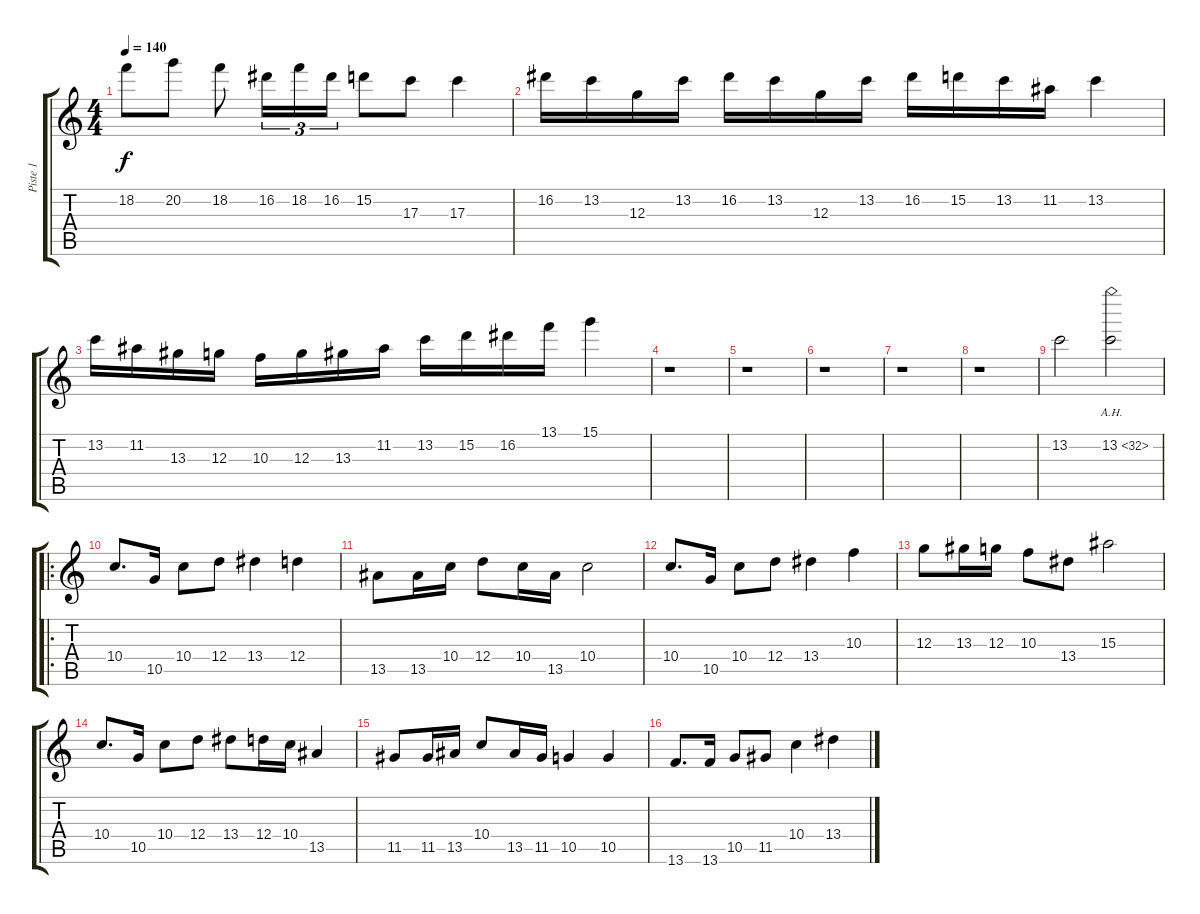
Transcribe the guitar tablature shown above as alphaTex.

\track ("Piste 1" "Piste 1") {instrument overdrivenguitar}
\staff {score tabs}
\tuning (E4 B3 G3 D3 A2 E2) {hide}
\ts (4 4)
\tempo 140
\clef g2
\ks c
18.2.8{dy f} 20.2.8 18.2.8 16.2.16{tu (3 2)} 18.2.16{tu (3 2)} 16.2.16{tu (3 2)} 15.2.8 17.3.8 17.3.4 |
16.2.16 13.2.16 12.3.16 13.2.16 16.2.16 13.2.16 12.3.16 13.2.16 16.2.16 15.2.16 13.2.16 11.2.16 13.2.4 |
13.2.16 11.2.16 13.3.16 12.3.16 10.3.16 12.3.16 13.3.16 11.2.16 13.2.16 15.2.16 16.2.16 13.1.16 15.1.4 |
r.1 |
r.1 |
r.1 |
r.1 |
r.1 |
13.2.2 13.2{ah 19}.2 |
\ro
10.4.8{d} 10.5.16 10.4.8 12.4.8 13.4.4 12.4.4 |
13.5.8 13.5.16 10.4.16 12.4.8 10.4.16 13.5.16 10.4.2 |
10.4.8{d} 10.5.16 10.4.8 12.4.8 13.4.4 10.3.4 |
12.3.8 13.3.16 12.3.16 10.3.8 13.4.8 15.3.2 |
10.4.8{d} 10.5.16 10.4.8 12.4.8 13.4.8 12.4.16 10.4.16 13.5.4 |
11.5.8 11.5.16 13.5.16 10.4.8 13.5.16 11.5.16 10.5.4 10.5.4 |
13.6.8{d} 13.6.16 10.5.8 11.5.8 10.4.4 13.4.4
